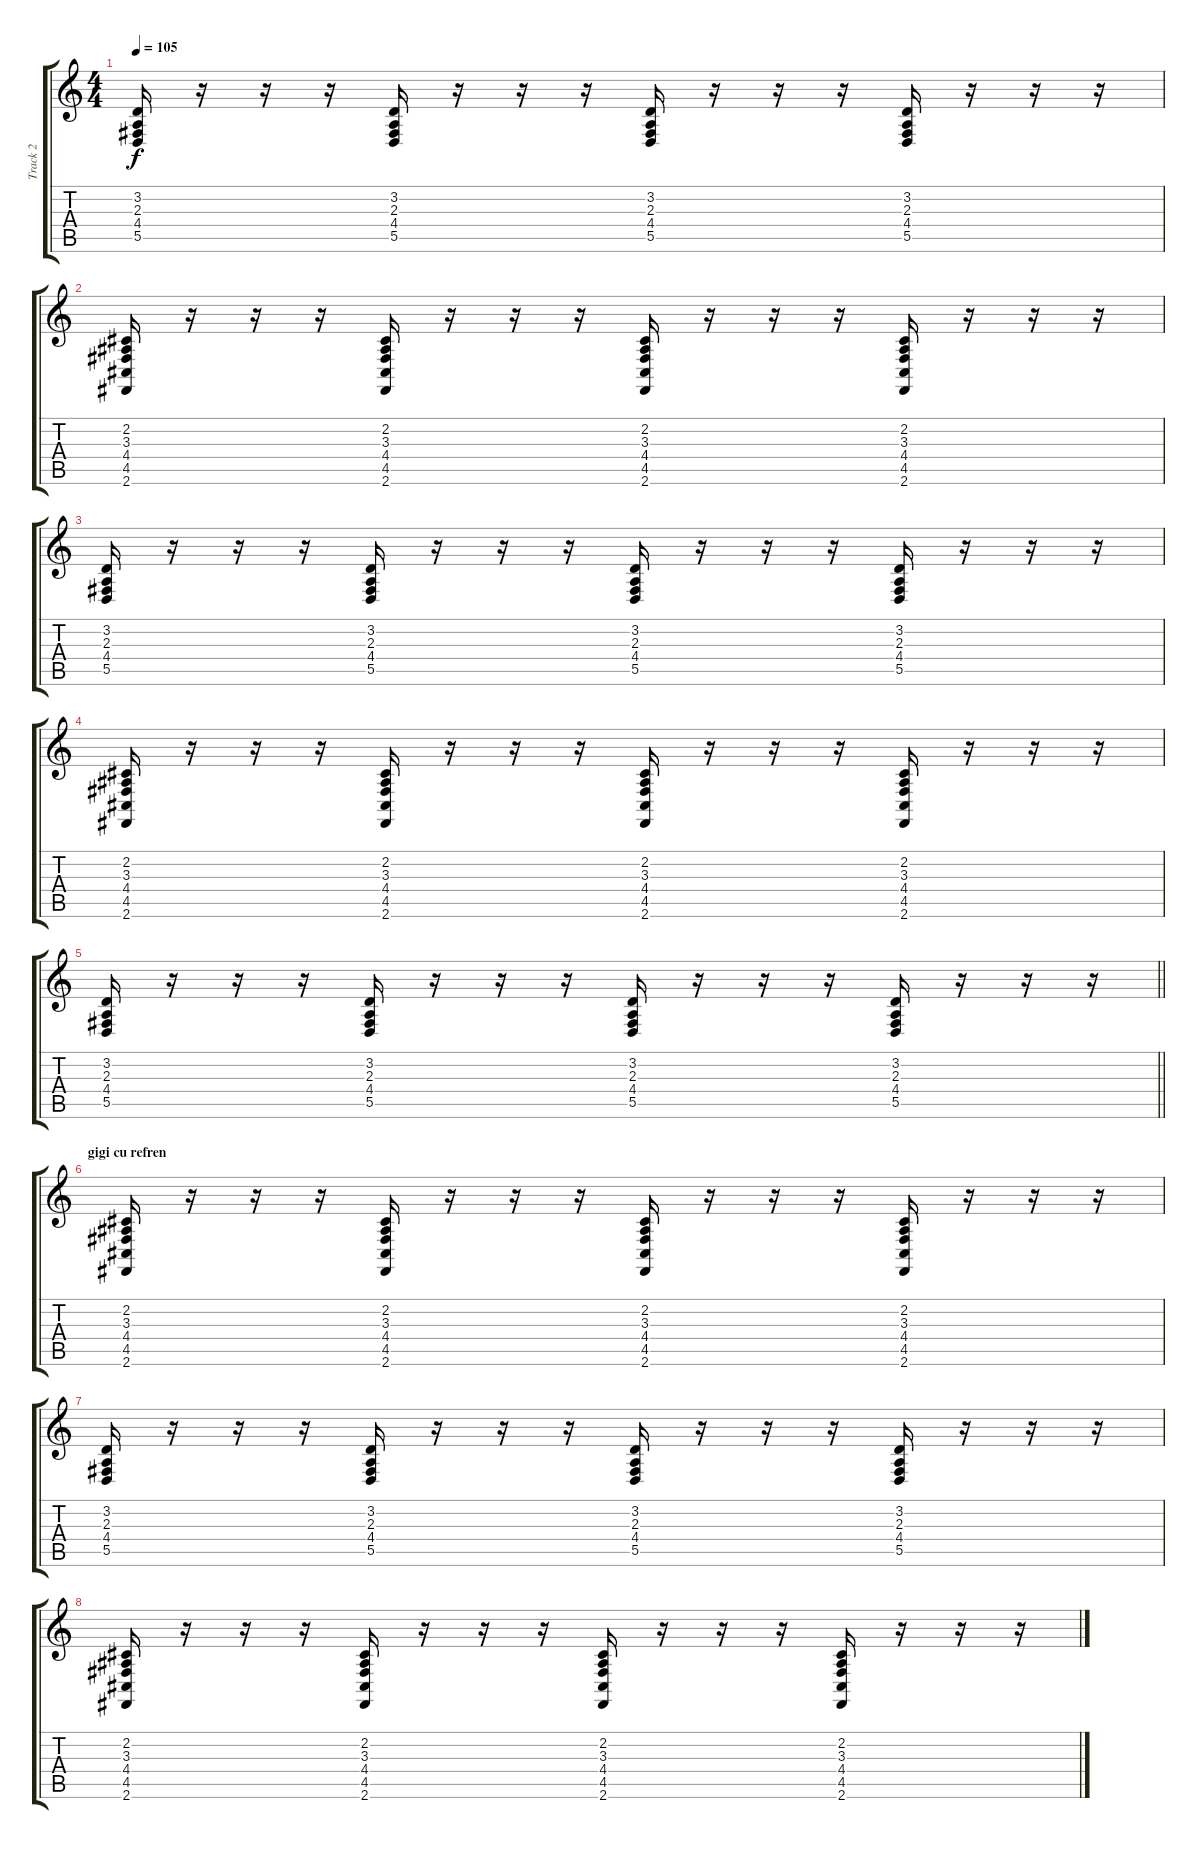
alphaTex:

\track ("Track 2" "Track 2") {instrument rockorgan}
\staff {score tabs}
\tuning (E4 B3 G3 D3 A2 E2) {hide}
\ts (4 4)
\tempo 105
\clef g2
\ks c
(3.2 2.3 4.4 5.5).16{dy f} r.16 r.16 r.16 (3.2 2.3 4.4 5.5).16 r.16 r.16 r.16 (3.2 2.3 4.4 5.5).16 r.16 r.16 r.16 (3.2 2.3 4.4 5.5).16 r.16 r.16 r.16 |
(2.2 3.3 4.4 4.5 2.6).16 r.16 r.16 r.16 (2.2 3.3 4.4 4.5 2.6).16 r.16 r.16 r.16 (2.2 3.3 4.4 4.5 2.6).16 r.16 r.16 r.16 (2.2 3.3 4.4 4.5 2.6).16 r.16 r.16 r.16 |
(3.2 2.3 4.4 5.5).16 r.16 r.16 r.16 (3.2 2.3 4.4 5.5).16 r.16 r.16 r.16 (3.2 2.3 4.4 5.5).16 r.16 r.16 r.16 (3.2 2.3 4.4 5.5).16 r.16 r.16 r.16 |
(2.2 3.3 4.4 4.5 2.6).16 r.16 r.16 r.16 (2.2 3.3 4.4 4.5 2.6).16 r.16 r.16 r.16 (2.2 3.3 4.4 4.5 2.6).16 r.16 r.16 r.16 (2.2 3.3 4.4 4.5 2.6).16 r.16 r.16 r.16 |
\barLineRight lightlight
(3.2 2.3 4.4 5.5).16 r.16 r.16 r.16 (3.2 2.3 4.4 5.5).16 r.16 r.16 r.16 (3.2 2.3 4.4 5.5).16 r.16 r.16 r.16 (3.2 2.3 4.4 5.5).16 r.16 r.16 r.16 |
\section ("" "gigi cu refren")
(2.2 3.3 4.4 4.5 2.6).16 r.16 r.16 r.16 (2.2 3.3 4.4 4.5 2.6).16 r.16 r.16 r.16 (2.2 3.3 4.4 4.5 2.6).16 r.16 r.16 r.16 (2.2 3.3 4.4 4.5 2.6).16 r.16 r.16 r.16 |
(3.2 2.3 4.4 5.5).16 r.16 r.16 r.16 (3.2 2.3 4.4 5.5).16 r.16 r.16 r.16 (3.2 2.3 4.4 5.5).16 r.16 r.16 r.16 (3.2 2.3 4.4 5.5).16 r.16 r.16 r.16 |
(2.2 3.3 4.4 4.5 2.6).16 r.16 r.16 r.16 (2.2 3.3 4.4 4.5 2.6).16 r.16 r.16 r.16 (2.2 3.3 4.4 4.5 2.6).16 r.16 r.16 r.16 (2.2 3.3 4.4 4.5 2.6).16 r.16 r.16 r.16
